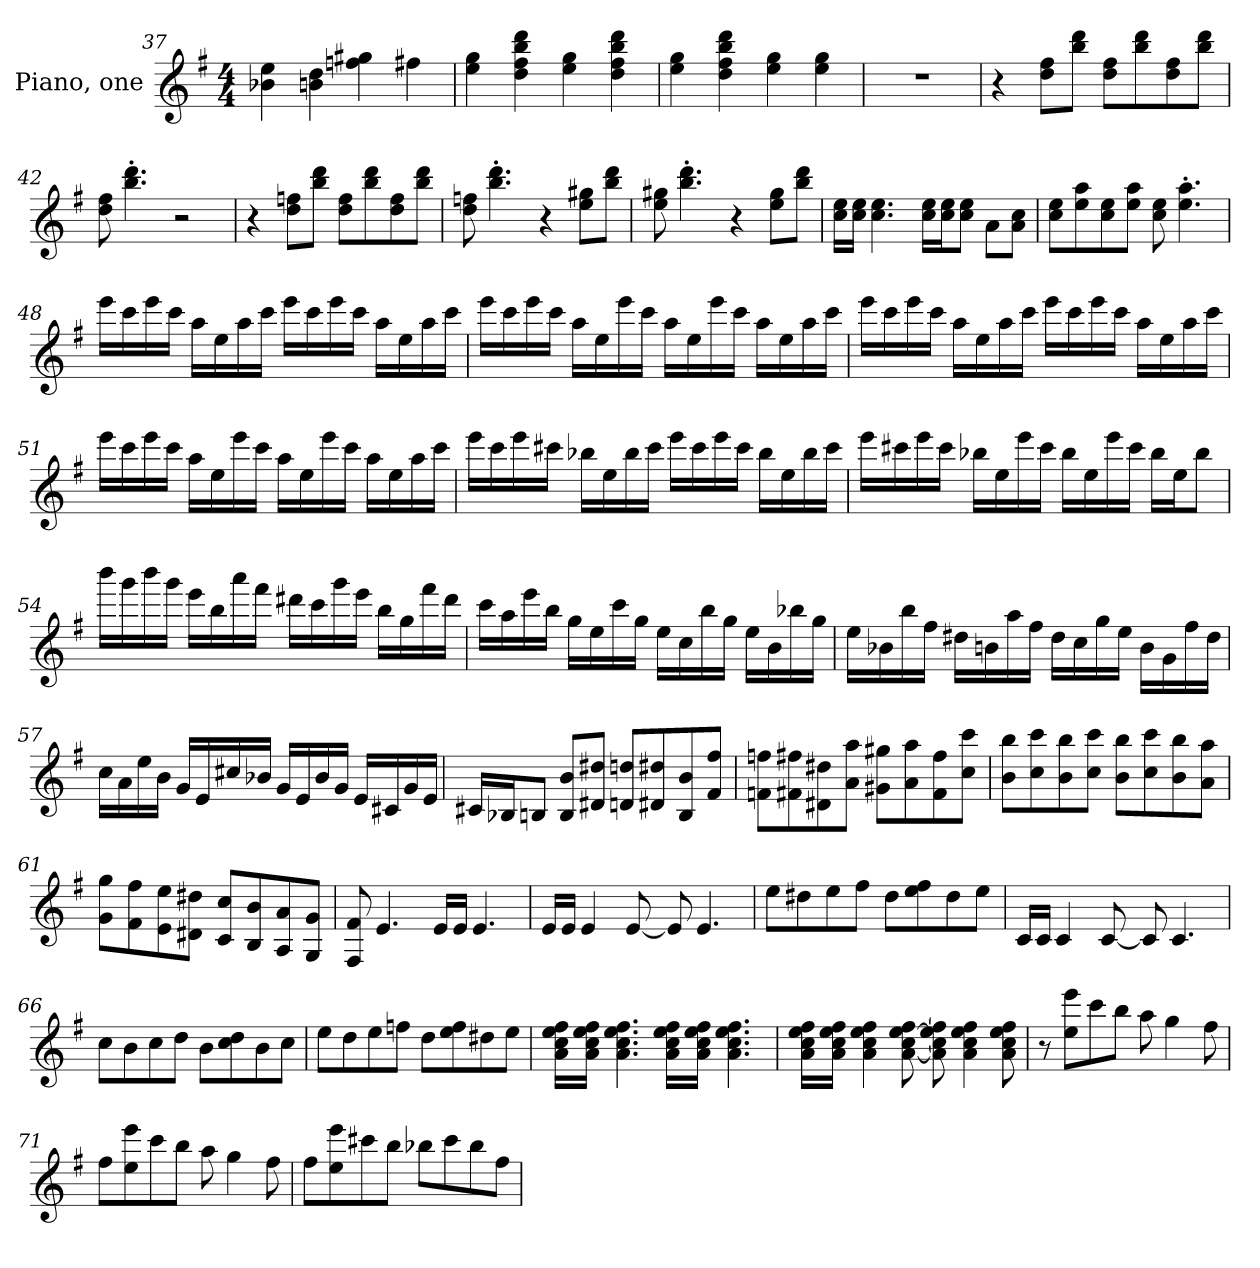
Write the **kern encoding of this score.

**kern
*part1
*staff1
*I"Piano, one
*I'Pno.
!!LO:LB:g=z
*clefG2
*k[f#]
*M4/4
=37
4b-X\ 4ee\
4bn\ 4dd\
4ffn\ 4gg#X\
4ff#X\
=38
4ee\ 4gg\
4dd\ 4ff#\ 4bb\ 4ddd\
4ee\ 4gg\
4dd\ 4ff#\ 4bb\ 4ddd\
=39
4ee\ 4gg\
4dd\ 4ff#\ 4bb\ 4ddd\
4ee\ 4gg\
4ee\ 4gg\
=40
1r
=41
4r
8dd\ 8ff#\L
8bb\ 8ddd\J
8dd\ 8ff#\L
8bb\ 8ddd\
8dd\ 8ff#\
8bb\ 8ddd\J
=42
8dd\ 8ff#\
4.bb\' 4.ddd\'
2r
=43
4r
8dd\ 8ffn\L
8bb\ 8ddd\J
8dd\ 8ff\L
8bb\ 8ddd\
8dd\ 8ff\
8bb\ 8ddd\J
!!LO:LB:g=z
=44
8dd\ 8ffn\
4.bb\' 4.ddd\'
4r
8ee\ 8gg#X\L
8bb\ 8ddd\J
=45
8ee\ 8gg#X\
4.bb\' 4.ddd\'
4r
8ee\ 8gg#\L
8bb\ 8ddd\J
=46
16cc\ 16ee\LL
16cc\ 16ee\JJ
4.cc\ 4.ee\
16cc\ 16ee\LL
16cc\ 16ee\J
8cc\ 8ee\J
8a\L
8a\ 8cc\J
=47
8cc\ 8ee\L
8ee\ 8aa\
8cc\ 8ee\
8ee\ 8aa\J
8cc\ 8ee\
4.ee\' 4.aa\'
!!LO:PB:g=z
=48
16eee\LL
16ccc\
16eee\
16ccc\JJ
16aa\LL
16ee\
16aa\
16ccc\JJ
16eee\LL
16ccc\
16eee\
16ccc\JJ
16aa\LL
16ee\
16aa\
16ccc\JJ
=49
16eee\LL
16ccc\
16eee\
16ccc\JJ
16aa\LL
16ee\
16eee\
16ccc\JJ
16aa\LL
16ee\
16eee\
16ccc\JJ
16aa\LL
16ee\
16aa\
16ccc\JJ
!!LO:LB:g=z
=50
16eee\LL
16ccc\
16eee\
16ccc\JJ
16aa\LL
16ee\
16aa\
16ccc\JJ
16eee\LL
16ccc\
16eee\
16ccc\JJ
16aa\LL
16ee\
16aa\
16ccc\JJ
=51
16eee\LL
16ccc\
16eee\
16ccc\JJ
16aa\LL
16ee\
16eee\
16ccc\JJ
16aa\LL
16ee\
16eee\
16ccc\JJ
16aa\LL
16ee\
16aa\
16ccc\JJ
!!LO:LB:g=z
=52
16eee\LL
16ccc\
16eee\
16ccc#X\JJ
16bb-X\LL
16ee\
16bb-\
16ccc#\JJ
16eee\LL
16ccc#\
16eee\
16ccc#\JJ
16bb-\LL
16ee\
16bb-\
16ccc#\JJ
=53
16eee\LL
16ccc#X\
16eee\
16ccc#\JJ
16bb-X\LL
16ee\
16eee\
16ccc#\JJ
16bb-\LL
16ee\
16eee\
16ccc#\JJ
16bb-\LL
16ee\J
8bb-\J
!!LO:LB:g=z
=54
16bbb\LL
16ggg\
16bbb\
16ggg\JJ
16eee\LL
16bb\
16aaa\
16fff#\JJ
16ddd#X\LL
16ccc\
16ggg\
16eee\JJ
16bb\LL
16gg\
16fff#\
16ddd#\JJ
=55
16ccc\LL
16aa\
16eee\
16bb\JJ
16gg\LL
16ee\
16ccc\
16gg\JJ
16ee\LL
16cc\
16bb\
16gg\JJ
16ee\LL
16b\
16bb-X\
16gg\JJ
!!LO:LB:g=z
=56
16ee\LL
16b-X\
16bb\
16ff#\JJ
16dd#X\LL
16bn\
16aa\
16ff#\JJ
16dd#\LL
16cc\
16gg\
16ee\JJ
16b\LL
16g\
16ff#\
16dd#\JJ
=57
16cc\LL
16a\
16ee\
16b\JJ
16g/LL
16e/
16cc#X/
16b-X/JJ
16g/LL
16e/
16b-/
16g/JJ
16e/LL
16c#X/
16g/
16e/JJ
!!LO:LB:g=z
=58
16c#X/LL
16B-X/J
8Bn/J
8B/ 8b/L
8d#X/ 8dd#X/J
8dn/ 8ddn/L
8d#X/ 8dd#X/
8B/ 8b/
8f#/ 8ff#/J
=59
8fn\ 8ffn\L
8f#X\ 8ff#X\
8d#X\ 8dd#X\
8a\ 8aa\J
8g#X\ 8gg#X\L
8a\ 8aa\
8f#\ 8ff#\
8cc\ 8ccc\J
=60
8b\ 8bb\L
8cc\ 8ccc\
8b\ 8bb\
8cc\ 8ccc\J
8b\ 8bb\L
8cc\ 8ccc\
8b\ 8bb\
8a\ 8aa\J
!!LO:LB:g=z
=61
8g\ 8gg\L
8f#\ 8ff#\
8e\ 8ee\
8d#X\ 8dd#X\J
8c/ 8cc/L
8B/ 8b/
8A/ 8a/
8G/ 8g/J
=62
8F#/ 8f#/
4.e/
16e/LL
16e/JJ
4.e/
=63
16e/LL
16e/JJ
4e/
[8e/
8e/]
4.e/
=64
8ee\L
8dd#X\
8ee\
8ff#\J
8dd#\L
8ee\ 8ff#\
8dd#\
8ee\J
=65
16c/LL
16c/JJ
4c/
[8c/
8c/]
4.c/
!!LO:LB:g=z
=66
8cc\L
8b\
8cc\
8dd\J
8b\L
8cc\ 8dd\
8b\
8cc\J
=67
8ee\L
8dd\
8ee\
8ffn\J
8dd\L
8ee\ 8ff\
8dd#X\
8ee\J
=68
16a\ 16cc\ 16ee\ 16ff#\LL
16a\ 16cc\ 16ee\ 16ff#\JJ
4.a\ 4.cc\ 4.ee\ 4.ff#\
16a\ 16cc\ 16ee\ 16ff#\LL
16a\ 16cc\ 16ee\ 16ff#\JJ
4.a\ 4.cc\ 4.ee\ 4.ff#\
=69
16a\ 16cc\ 16ee\ 16ff#\LL
16a\ 16cc\ 16ee\ 16ff#\JJ
4a\ 4cc\ 4ee\ 4ff#\
[8a\ [8cc\ [8ee\ [8ff#\
8a\] 8cc\] 8ee\] 8ff#\]
4a\ 4cc\ 4ee\ 4ff#\
8a\ 8cc\ 8ee\ 8ff#\
!!LO:LB:g=z
=70
8r
8ee\ 8eee\L
8ccc\
8bb\J
8aa\
4gg\
8ff#\
=71
8ff#\L
8ee\ 8eee\
8ccc\
8bb\J
8aa\
4gg\
8ff#\
=72
8ff#\L
8ee\ 8eee\
8ccc#X\
8bb\J
8bb-X\L
8ccc#\
8bb-\
8ff#\J
=
*-
